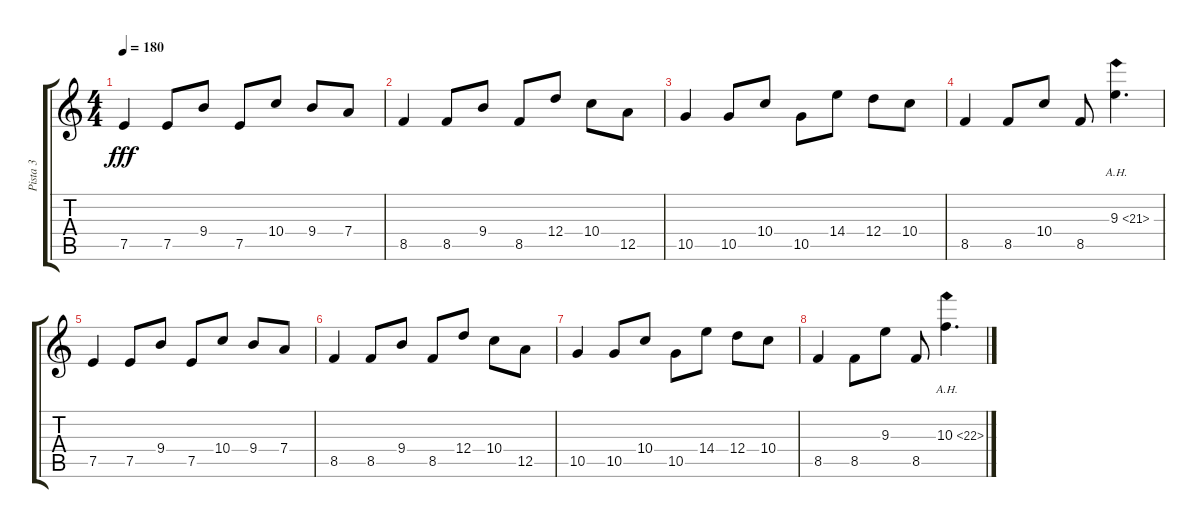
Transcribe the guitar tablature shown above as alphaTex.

\track ("Pista 3" "Pista 3") {instrument distortionguitar}
\staff {score tabs}
\tuning (E4 B3 G3 D3 A2 E2) {hide}
\ts (4 4)
\tempo 180
\clef g2
\ks c
7.5.4{dy fff} 7.5.8 9.4.8 7.5.8 10.4.8 9.4.8 7.4.8 |
8.5.4 8.5.8 9.4.8 8.5.8 12.4.8 10.4.8 12.5.8 |
10.5.4 10.5.8 10.4.8 10.5.8 14.4.8 12.4.8 10.4.8 |
8.5.4 8.5.8 10.4.8 8.5.8 9.3{ah 12}.4{d} |
7.5.4 7.5.8 9.4.8 7.5.8 10.4.8 9.4.8 7.4.8 |
8.5.4 8.5.8 9.4.8 8.5.8 12.4.8 10.4.8 12.5.8 |
10.5.4 10.5.8 10.4.8 10.5.8 14.4.8 12.4.8 10.4.8 |
8.5.4 8.5.8 9.3.8 8.5.8 10.3{ah 12}.4{d}
